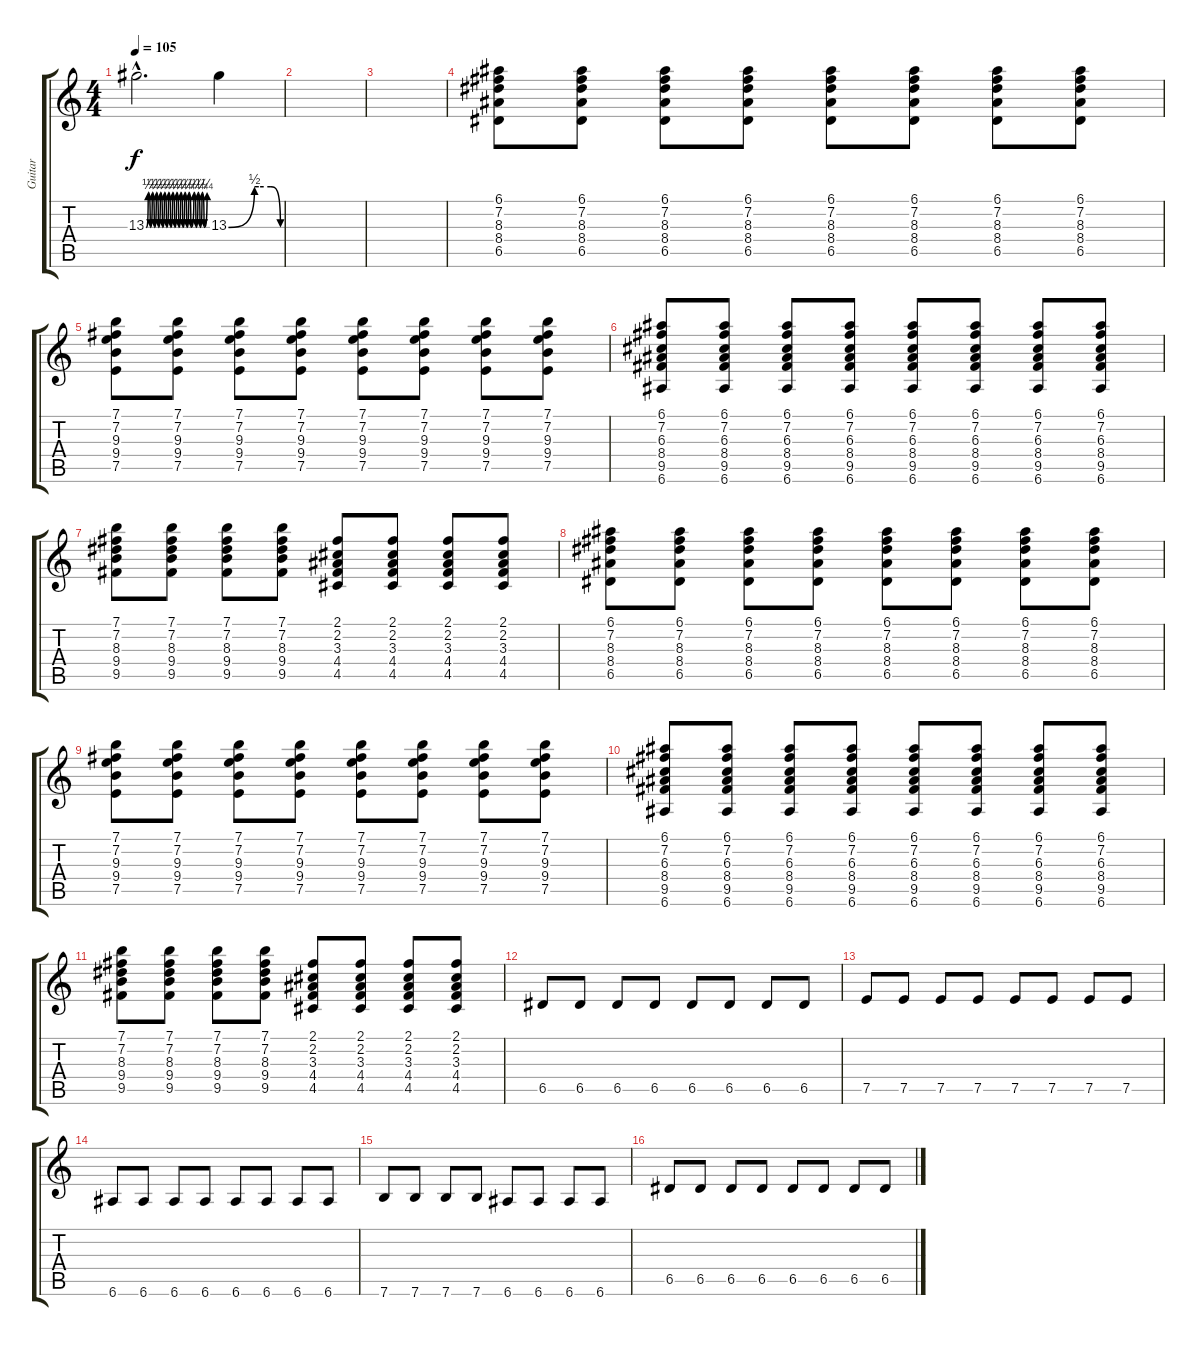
\track ("Guitar" "Guitar") {instrument distortionguitar}
\staff {score tabs}
\tuning (E4 B3 G3 D3 A2 E2) {hide}
\ts (4 4)
\tempo 105
\clef g2
\ks c
13.3{be (custom 0 0 2 1 4 0 6 1 8 0 10 1 12 0 14 1 16 0 18 1 20 0 22 1 24 0 26 1 28 0 30 1 32 0 34 1 36 0 38 1 40 0 42 1 44 0 47 1 49 0 51 1 53 0 55 1 57 0 60 1) hac}.2{d dy f instrument distortionguitar} 13.3{be (custom 0 0 30 2 35 2 49 2 60 0)}.4 |
|
|
(6.1 7.2 8.3 8.4 6.5).8 (6.1 7.2 8.3 8.4 6.5).8 (6.1 7.2 8.3 8.4 6.5).8 (6.1 7.2 8.3 8.4 6.5).8 (6.1 7.2 8.3 8.4 6.5).8 (6.1 7.2 8.3 8.4 6.5).8 (6.1 7.2 8.3 8.4 6.5).8 (6.1 7.2 8.3 8.4 6.5).8 |
(7.1 7.2 9.3 9.4 7.5).8 (7.1 7.2 9.3 9.4 7.5).8 (7.1 7.2 9.3 9.4 7.5).8 (7.1 7.2 9.3 9.4 7.5).8 (7.1 7.2 9.3 9.4 7.5).8 (7.1 7.2 9.3 9.4 7.5).8 (7.1 7.2 9.3 9.4 7.5).8 (7.1 7.2 9.3 9.4 7.5).8 |
(6.1 7.2 6.3 8.4 9.5 6.6).8 (6.1 7.2 6.3 8.4 9.5 6.6).8 (6.1 7.2 6.3 8.4 9.5 6.6).8 (6.1 7.2 6.3 8.4 9.5 6.6).8 (6.1 7.2 6.3 8.4 9.5 6.6).8 (6.1 7.2 6.3 8.4 9.5 6.6).8 (6.1 7.2 6.3 8.4 9.5 6.6).8 (6.1 7.2 6.3 8.4 9.5 6.6).8 |
(7.1 7.2 8.3 9.4 9.5).8 (7.1 7.2 8.3 9.4 9.5).8 (7.1 7.2 8.3 9.4 9.5).8 (7.1 7.2 8.3 9.4 9.5).8 (2.1 2.2 3.3 4.4 4.5).8 (2.1 2.2 3.3 4.4 4.5).8 (2.1 2.2 3.3 4.4 4.5).8 (2.1 2.2 3.3 4.4 4.5).8 |
(6.1 7.2 8.3 8.4 6.5).8 (6.1 7.2 8.3 8.4 6.5).8 (6.1 7.2 8.3 8.4 6.5).8 (6.1 7.2 8.3 8.4 6.5).8 (6.1 7.2 8.3 8.4 6.5).8 (6.1 7.2 8.3 8.4 6.5).8 (6.1 7.2 8.3 8.4 6.5).8 (6.1 7.2 8.3 8.4 6.5).8 |
(7.1 7.2 9.3 9.4 7.5).8 (7.1 7.2 9.3 9.4 7.5).8 (7.1 7.2 9.3 9.4 7.5).8 (7.1 7.2 9.3 9.4 7.5).8 (7.1 7.2 9.3 9.4 7.5).8 (7.1 7.2 9.3 9.4 7.5).8 (7.1 7.2 9.3 9.4 7.5).8 (7.1 7.2 9.3 9.4 7.5).8 |
(6.1 7.2 6.3 8.4 9.5 6.6).8 (6.1 7.2 6.3 8.4 9.5 6.6).8 (6.1 7.2 6.3 8.4 9.5 6.6).8 (6.1 7.2 6.3 8.4 9.5 6.6).8 (6.1 7.2 6.3 8.4 9.5 6.6).8 (6.1 7.2 6.3 8.4 9.5 6.6).8 (6.1 7.2 6.3 8.4 9.5 6.6).8 (6.1 7.2 6.3 8.4 9.5 6.6).8 |
(7.1 7.2 8.3 9.4 9.5).8 (7.1 7.2 8.3 9.4 9.5).8 (7.1 7.2 8.3 9.4 9.5).8 (7.1 7.2 8.3 9.4 9.5).8 (2.1 2.2 3.3 4.4 4.5).8 (2.1 2.2 3.3 4.4 4.5).8 (2.1 2.2 3.3 4.4 4.5).8 (2.1 2.2 3.3 4.4 4.5).8 |
6.5.8 6.5.8 6.5.8 6.5.8 6.5.8 6.5.8 6.5.8 6.5.8 |
7.5.8 7.5.8 7.5.8 7.5.8 7.5.8 7.5.8 7.5.8 7.5.8 |
6.6.8 6.6.8 6.6.8 6.6.8 6.6.8 6.6.8 6.6.8 6.6.8 |
7.6.8 7.6.8 7.6.8 7.6.8 6.6.8 6.6.8 6.6.8 6.6.8 |
6.5.8 6.5.8 6.5.8 6.5.8 6.5.8 6.5.8 6.5.8 6.5.8
